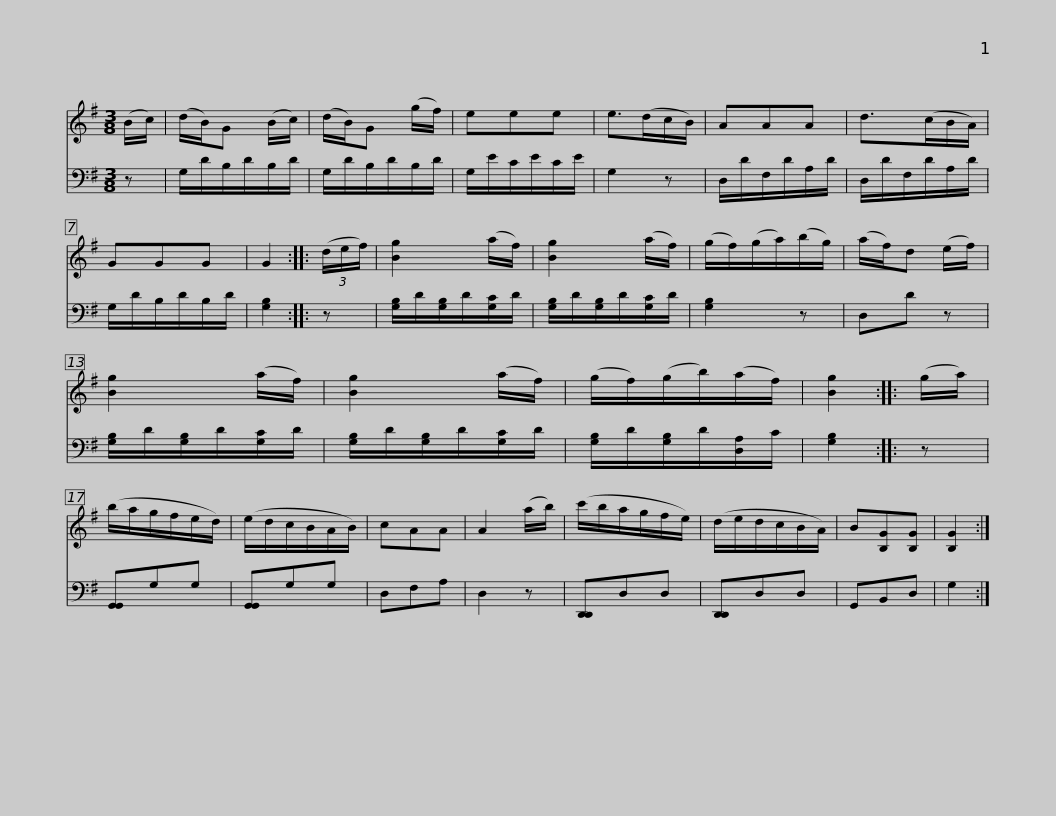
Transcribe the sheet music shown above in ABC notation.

X:1
%%score 1 2
L:1/8
M:3/8
I:linebreak $
K:G
V:1 treble
V:2 bass
V:1
 (B/c/) | (d/B/)G (B/c/) | (d/B/)G (g/f/) | eee | e>(dc/B/) | %5
 AAA | d>(cB/A/) | GGG |$ G2 :: (3(d/e/f/) | %10
 [Bg]2 (a/f/) | [Bg]2 (a/f/) | (g/f/)(g/a/)(b/g/) | (a/f/)d (e/f/) | [Bg]2 (a/f/) | %15
 [Bg]2 (a/f/) |$ (g/f/)(g/b/)(a/f/) | [Bg]2 :: (g/a/) | (b/a/g/f/e/d/) | %20
 (e/d/c/B/A/B/) | cAA | A2 (a/b/) | (c'/b/a/g/f/e/) | (d/e/d/c/B/A/) |$ %25
 B[B,G][B,G] | [B,G]2 :| %27
V:2
 z | G,/D/B,/D/B,/D/ | G,/D/B,/D/B,/D/ | G,/E/C/E/C/E/ | G,2 z | %5
 D,/D/F,/D/A,/D/ | D,/D/F,/D/A,/D/ | G,/D/B,/D/B,/D/ |$ [G,B,]2 :: z | %10
 [G,B,]/D/[G,B,]/D/[G,C]/D/ | [G,B,]/D/[G,B,]/D/[G,C]/D/ | [G,B,]2 z | D,D z | [G,B,]/D/[G,B,]/D/[G,C]/D/ | %15
 [G,B,]/D/[G,B,]/D/[G,C]/D/ |$ [G,B,]/D/[G,B,]/D/[D,A,]/C/ | [G,B,]2 :: z | [G,,G,,]G,G, | %20
 [G,,G,,]G,G, | D,F,A, | D,2 z | [D,,D,,]D,D, | [D,,D,,]D,D, |$ %25
 G,,B,,D, | G,2 :| %27
